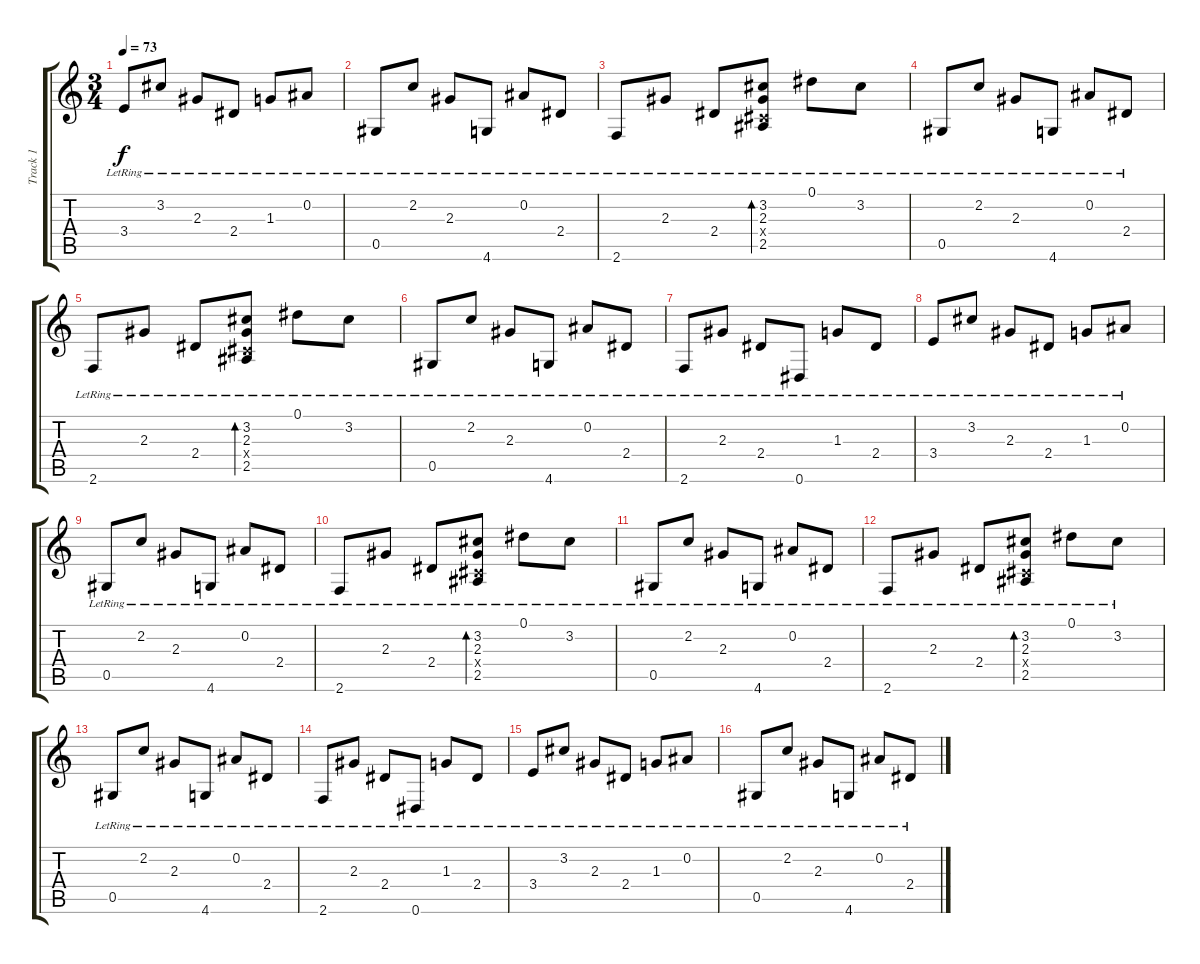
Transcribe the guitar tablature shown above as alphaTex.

\track ("Track 1" "Track 1") {instrument acousticguitarsteel}
\staff {score tabs}
\tuning (Eb4 Bb3 Gb3 Db3 Ab2 Eb2) {hide}
\ts (3 4)
\tempo 73
\clef g2
\ks c
3.4{lr}.8{dy f instrument acousticguitarsteel} 3.2{lr}.8 2.3{lr}.8 2.4{lr}.8 1.3{lr}.8 0.2{lr}.8 |
0.5{lr}.8 2.2{lr}.8 2.3{lr}.8 4.6{lr}.8 0.2{lr}.8 2.4{lr}.8 |
2.6{lr}.8 2.3{lr}.8 2.4{lr}.8 (3.2{lr} 2.3{lr} 0.4{x} 2.5{lr}).8{bd 60} 0.1{lr}.8 3.2{lr}.8 |
0.5{lr}.8 2.2{lr}.8 2.3{lr}.8 4.6{lr}.8 0.2{lr}.8 2.4{lr}.8 |
2.6{lr}.8 2.3{lr}.8 2.4{lr}.8 (3.2{lr} 2.3{lr} 0.4{x} 2.5{lr}).8{bd 60} 0.1{lr}.8 3.2{lr}.8 |
0.5{lr}.8 2.2{lr}.8 2.3{lr}.8 4.6{lr}.8 0.2{lr}.8 2.4{lr}.8 |
2.6{lr}.8 2.3{lr}.8 2.4{lr}.8 0.6{lr}.8 1.3{lr}.8 2.4{lr}.8 |
3.4{lr}.8 3.2{lr}.8 2.3{lr}.8 2.4{lr}.8 1.3{lr}.8 0.2{lr}.8 |
0.5{lr}.8 2.2{lr}.8 2.3{lr}.8 4.6{lr}.8 0.2{lr}.8 2.4{lr}.8 |
2.6{lr}.8 2.3{lr}.8 2.4{lr}.8 (3.2{lr} 2.3{lr} 0.4{x} 2.5{lr}).8{bd 60} 0.1{lr}.8 3.2{lr}.8 |
0.5{lr}.8 2.2{lr}.8 2.3{lr}.8 4.6{lr}.8 0.2{lr}.8 2.4{lr}.8 |
2.6{lr}.8 2.3{lr}.8 2.4{lr}.8 (3.2{lr} 2.3{lr} 0.4{x} 2.5{lr}).8{bd 60} 0.1{lr}.8 3.2{lr}.8 |
0.5{lr}.8 2.2{lr}.8 2.3{lr}.8 4.6{lr}.8 0.2{lr}.8 2.4{lr}.8 |
2.6{lr}.8 2.3{lr}.8 2.4{lr}.8 0.6{lr}.8 1.3{lr}.8 2.4{lr}.8 |
3.4{lr}.8 3.2{lr}.8 2.3{lr}.8 2.4{lr}.8 1.3{lr}.8 0.2{lr}.8 |
0.5{lr}.8 2.2{lr}.8 2.3{lr}.8 4.6{lr}.8 0.2{lr}.8 2.4{lr}.8
